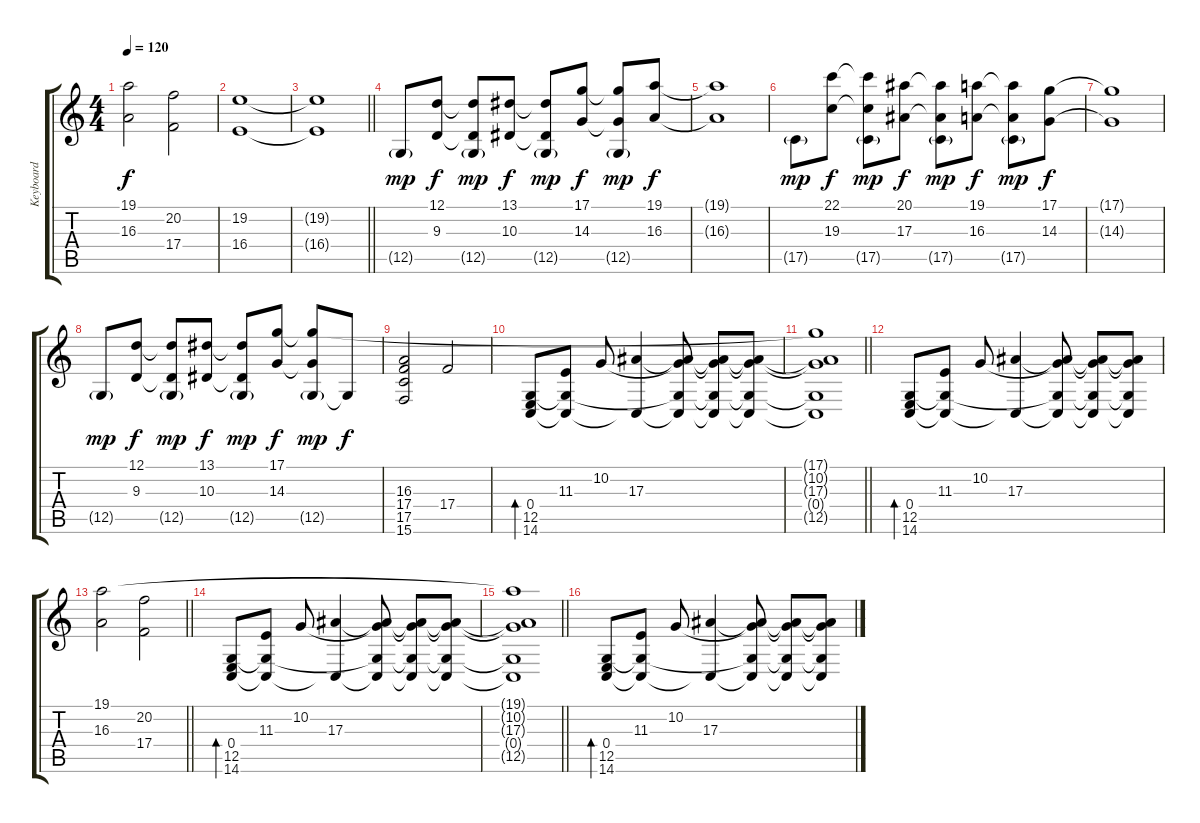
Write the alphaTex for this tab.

\track ("Keyboard" "Keyboard") {instrument acousticgrandpiano}
\staff {score tabs}
\tuning (D4 A3 F3 C3 G2 D2) {hide}
\ts (4 4)
\tempo 120
\clef g2
\ks c
(19.1 16.3).2{dy f} (20.2 17.4).2 |
(19.2 16.4).1 |
\barLineRight lightlight
(19.2{t} 16.4{t}).1 |
12.5{g}.8{dy mp} (12.1 9.3).8{dy f} (12.1{t} 9.3{t} 12.5{g}).8{dy mp} (13.1 10.3).8{dy f} (13.1{t} 10.3{t} 12.5{g}).8{dy mp} (17.1 14.3).8{dy f} (17.1{t} 14.3{t} 12.5{g}).8{dy mp} (19.1 16.3).8{dy f} |
(19.1{t} 16.3{t}).1 |
17.5{g}.8{dy mp} (22.1 19.3).8{dy f} (22.1{t} 19.3{t} 17.5{g}).8{dy mp} (20.1 17.3).8{dy f} (20.1{t} 17.3{t} 17.5{g}).8{dy mp} (19.1 16.3).8{dy f} (19.1{t} 16.3{t} 17.5{g}).8{dy mp} (17.1 14.3).8{dy f} |
(17.1{t} 14.3{t}).1 |
12.5{g}.8{dy mp} (12.1 9.3).8{dy f} (12.1{t} 9.3{t} 12.5{g}).8{dy mp} (13.1 10.3).8{dy f} (13.1{t} 10.3{t} 12.5{g}).8{dy mp} (17.1 14.3).8{dy f} (17.1{t} 14.3{t} 12.5{g}).8{dy mp} 12.5{t}.8{dy f} |
(16.3 17.4 17.5 15.6).2 17.4.2 |
(0.4 12.5 14.6).8{bd 240} (11.3 0.4{t} 12.5{t}).8 10.2.8 (17.3 0.4{t}).4 (10.2{t} 17.3{t} 0.4{t} 12.5{t}).8 (10.2{t} 17.3{t} 0.4{t} 12.5{t}).8 (10.2{t} 17.3{t} 0.4{t} 12.5{t}).8 |
\barLineRight lightlight
(17.1{t} 10.2{t} 17.3{t} 0.4{t} 12.5{t}).1 |
(0.4 12.5 14.6).8{bd 240} (11.3 0.4{t} 12.5{t}).8 10.2.8 (17.3 0.4{t}).4 (10.2{t} 17.3{t} 0.4{t} 12.5{t}).8 (10.2{t} 17.3{t} 0.4{t} 12.5{t}).8 (10.2{t} 17.3{t} 0.4{t} 12.5{t}).8 |
\barLineRight lightlight
(19.1 16.3).2 (20.2 17.4).2 |
(0.4 12.5 14.6).8{bd 240} (11.3 0.4{t} 12.5{t}).8 10.2.8 (17.3 0.4{t}).4 (10.2{t} 17.3{t} 0.4{t} 12.5{t}).8 (10.2{t} 17.3{t} 0.4{t} 12.5{t}).8 (10.2{t} 17.3{t} 0.4{t} 12.5{t}).8 |
\barLineRight lightlight
(19.1{t} 10.2{t} 17.3{t} 0.4{t} 12.5{t}).1 |
(0.4 12.5 14.6).8{bd 240} (11.3 0.4{t} 12.5{t}).8 10.2.8 (17.3 0.4{t}).4 (10.2{t} 17.3{t} 0.4{t} 12.5{t}).8 (10.2{t} 17.3{t} 0.4{t} 12.5{t}).8 (10.2{t} 17.3{t} 0.4{t} 12.5{t}).8
